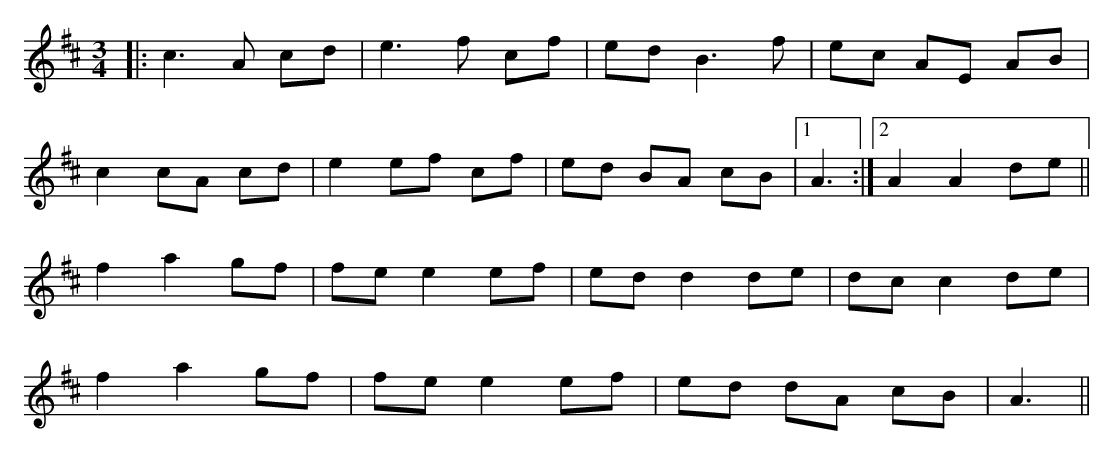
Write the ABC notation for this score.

X:1
M:3/4
K:Amix
|:c3 A cd|e3 f cf|ed B3f|ec AE AB|
c2 cA cd|e2 ef cf|ed BA cB|1 A3:|2 A2 A2 de||
f2 a2 gf|fe e2 ef|ed d2 de|dc c2 de|
f2 a2 gf|fe e2 ef|ed dA cB|A3||
